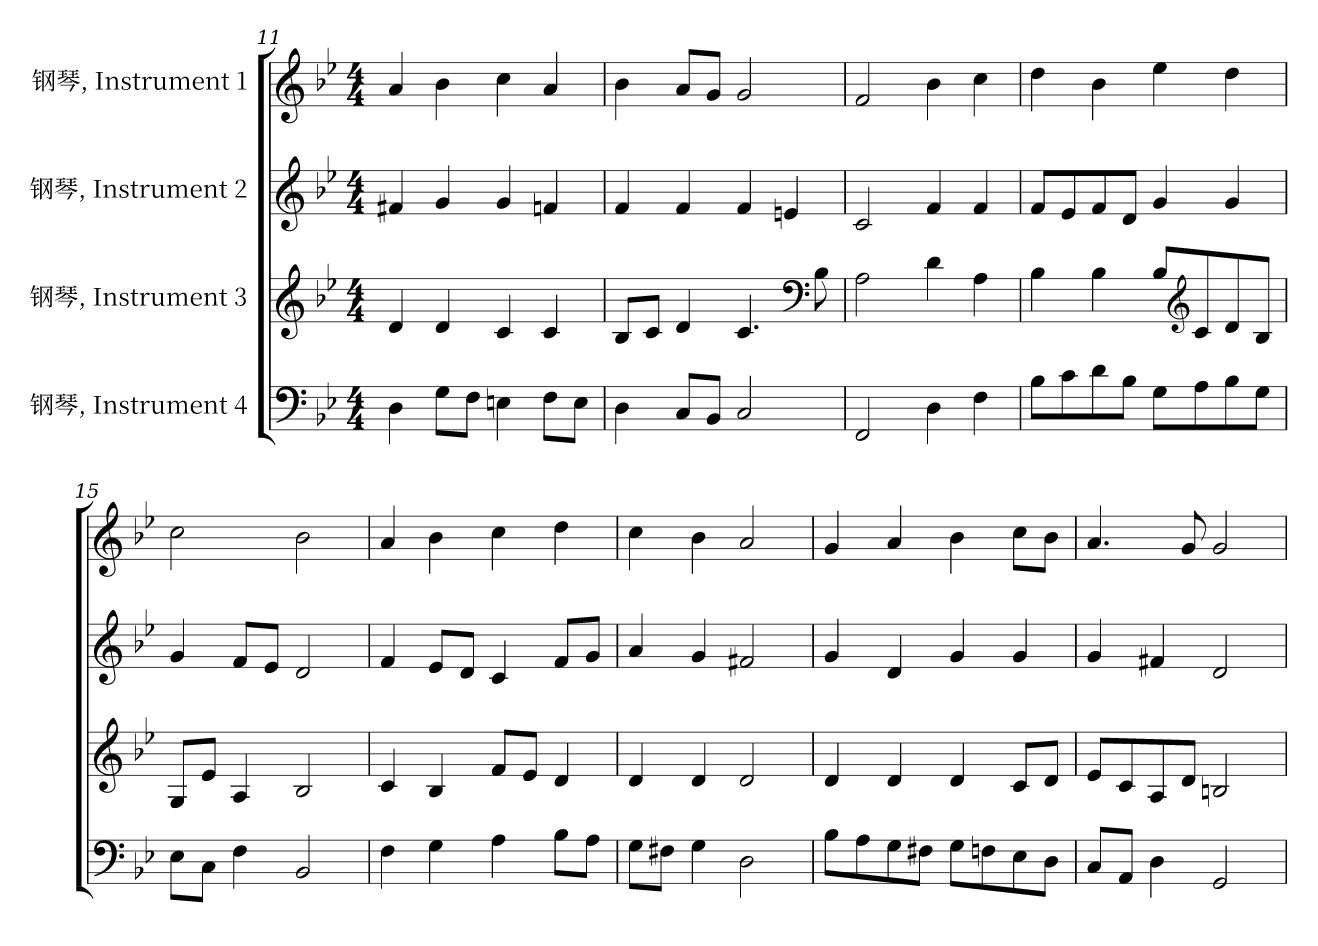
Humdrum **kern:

**kern	**kern	**kern	**kern
*part4	*part3	*part2	*part1
*staff4	*staff3	*staff2	*staff1
*I"钢琴, Instrument 4	*I"钢琴, Instrument 3	*I"钢琴, Instrument 2	*I"钢琴, Instrument 1
*clefF4	*clefG2	*clefG2	*clefG2
*k[b-e-]	*k[b-e-]	*k[b-e-]	*k[b-e-]
*M4/4	*M4/4	*M4/4	*M4/4
=11	=11	=11	=11
4D\	4d/	4f#X/	4a/
8G\L	4d/	4g/	4b-\
8F\J	.	.	.
4En\	4c/	4g/	4cc\
8F\L	4c/	4fn/	4a/
8E\J	.	.	.
=12	=12	=12	=12
4D\	8B-/L	4f/	4b-\
.	8c/J	.	.
8C/L	4d/	4f/	8a/L
8BB-/J	.	.	8g/J
2C/	4.c/	4f/	2g/
.	.	4en/	.
*	*clefF4	*	*
.	8B-\	.	.
=13	=13	=13	=13
2FF/	2A\	2c/	2f/
4D\	4d\	4f/	4b-\
4F\	4A\	4f/	4cc\
=14	=14	=14	=14
8B-\L	4B-\	8f/L	4dd\
8c\	.	8e-/	.
8d\	4B-\	8f/	4b-\
8B-\J	.	8d/J	.
8G\L	8B-/L	4g/	4ee-\
*	*clefG2	*	*
8A\	8c/	.	.
8B-\	8d/	4g/	4dd\
8G\J	8B-/J	.	.
=15	=15	=15	=15
8E-\L	8G/L	4g/	2cc\
8C\J	8e-/J	.	.
4F\	4A/	8f/L	.
.	.	8e-/J	.
2BB-/	2B-/	2d/	2b-\
!!LO:PB:g=z
=16	=16	=16	=16
4F\	4c/	4f/	4a/
4G\	4B-/	8e-/L	4b-\
.	.	8d/J	.
4A\	8f/L	4c/	4cc\
.	8e-/J	.	.
8B-\L	4d/	8f/L	4dd\
8A\J	.	8g/J	.
=17	=17	=17	=17
8G\L	4d/	4a/	4cc\
8F#X\J	.	.	.
4G\	4d/	4g/	4b-\
2D\	2d/	2f#X/	2a/
=18	=18	=18	=18
8B-\L	4d/	4g/	4g/
8A\	.	.	.
8G\	4d/	4d/	4a/
8F#X\J	.	.	.
8G\L	4d/	4g/	4b-\
8Fn\	.	.	.
8E-\	8c/L	4g/	8cc\L
8D\J	8d/J	.	8b-\J
=19	=19	=19	=19
8C/L	8e-/L	4g/	4.a/
8AA/J	8c/	.	.
4D\	8A/	4f#X/	.
.	8d/J	.	8g/
2GG/	2Bn/	2d/	2g/
=	=	=	=
*-	*-	*-	*-
